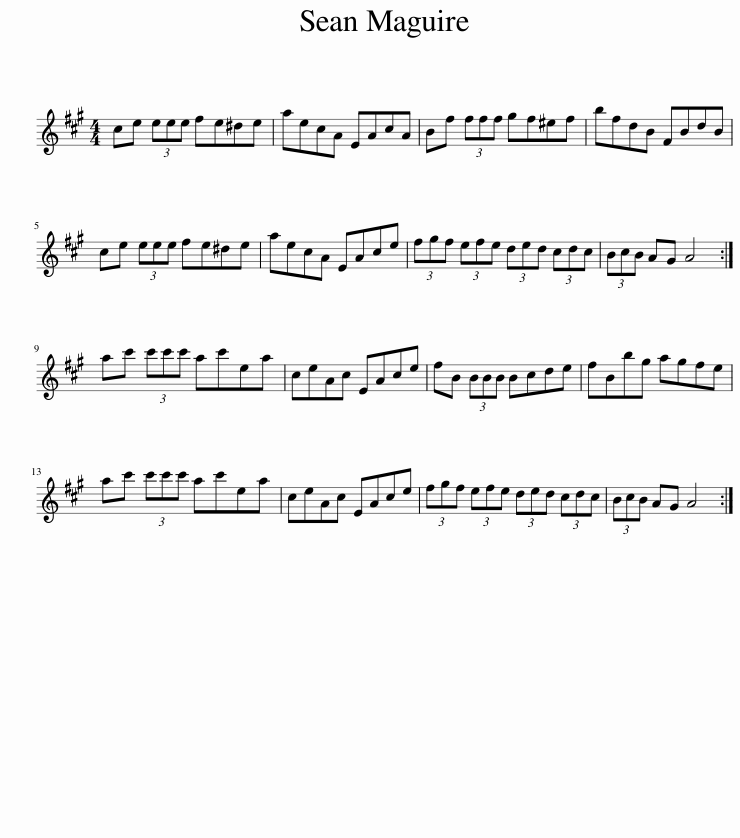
X:1
L:1/8
M:4/4
I:linebreak $
K:A
V:1 treble
V:1
 ce (3eee fe^de | aecA EAcA | Bf (3fff gf^ef | bfdB FBdB |$ ce (3eee fe^de | %5
 aecA EAce | (3fgf (3efe (3ded (3cdc | (3BcB AG A4 :|$ ac' (3c'c'c' ac'ea | ceAc EAce | %10
 fB (3BBB Bcde | fBbg agfe |$ ac' (3c'c'c' ac'ea | ceAc EAce | (3fgf (3efe (3ded (3cdc | %15
 (3BcB AG A4 :| %16
